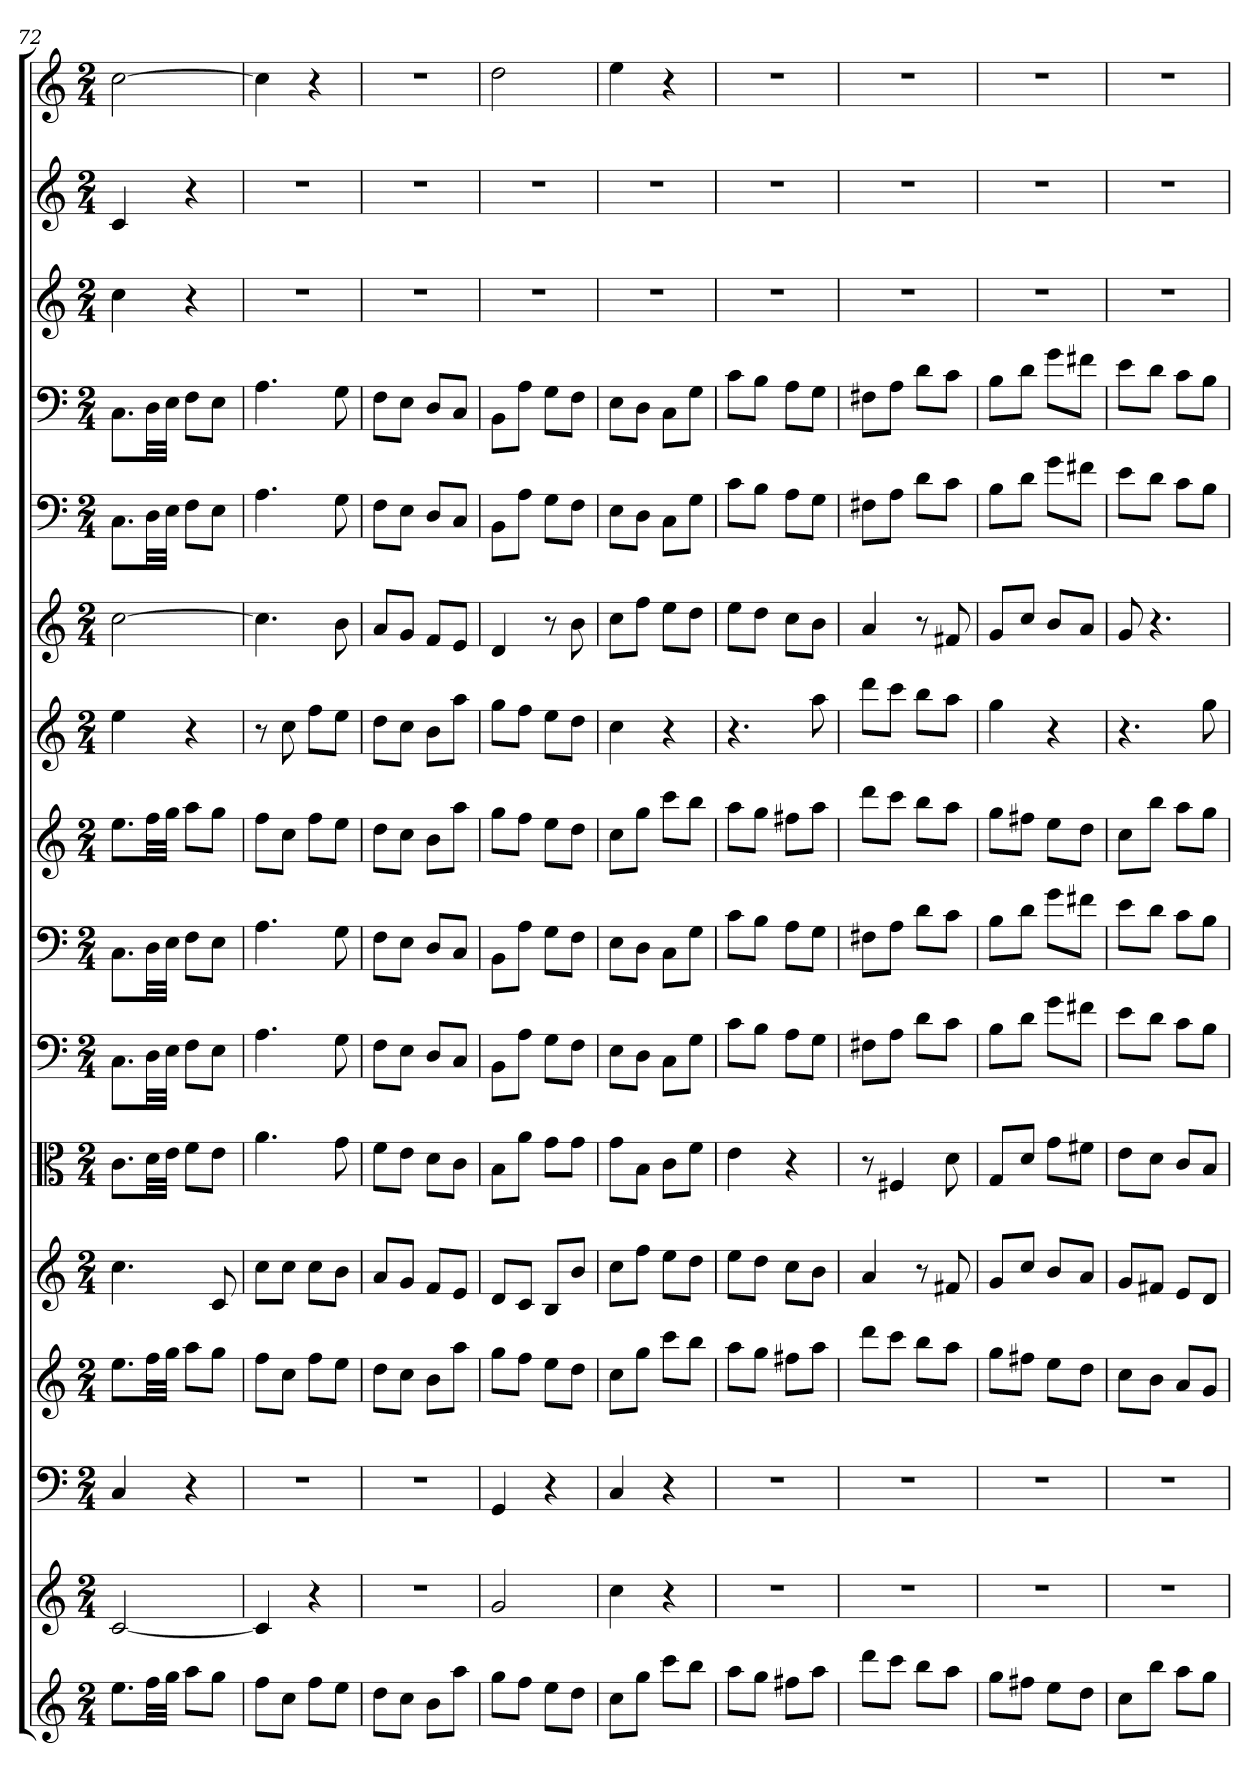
**kern	**kern	**kern	**kern	**kern	**kern	**kern	**kern	**kern	**kern	**kern	**kern	**kern	**kern	**kern	**kern
*part16	*part15	*part14	*part13	*part12	*part11	*part10	*part9	*part8	*part7	*part6	*part5	*part4	*part3	*part2	*part1
*staff16	*staff15	*staff14	*staff13	*staff12	*staff11	*staff10	*staff9	*staff8	*staff7	*staff6	*staff5	*staff4	*staff3	*staff2	*staff1
*	*	*clefF4	*	*	*clefC3	*clefF4	*clefF4	*	*	*	*clefF4	*clefF4	*	*	*
*k[]	*k[]	*k[]	*k[]	*k[]	*k[]	*k[]	*k[]	*k[]	*k[]	*k[]	*k[]	*k[]	*k[]	*k[]	*k[]
*C:	*C:	*C:	*C:	*C:	*C:	*C:	*C:	*C:	*C:	*C:	*C:	*C:	*C:	*C:	*C:
*M2/4	*M2/4	*M2/4	*M2/4	*M2/4	*M2/4	*M2/4	*M2/4	*M2/4	*M2/4	*M2/4	*M2/4	*M2/4	*M2/4	*M2/4	*M2/4
=72	=72	=72	=72	=72	=72	=72	=72	=72	=72	=72	=72	=72	=72	=72	=72
8.eeL	[2c	4C	8.eeL	4.cc	8.c\L	8.C\L	8.C\L	8.eeL	4ee	[2cc	8.C\L	8.C\L	4cc	4c	[2cc
32ffLL	.	.	32ffLL	.	32d\LL	32D\LL	32D\LL	32ffLL	.	.	32D\LL	32D\LL	.	.	.
32ggJJJ	.	.	32ggJJJ	.	32e\JJJ	32E\JJJ	32E\JJJ	32ggJJJ	.	.	32E\JJJ	32E\JJJ	.	.	.
8aaL	.	4r	8aaL	.	8f\L	8F\L	8F\L	8aaL	4r	.	8F\L	8F\L	4r	4r	.
8ggJ	.	.	8ggJ	8c	8e\J	8E\J	8E\J	8ggJ	.	.	8E\J	8E\J	.	.	.
=73	=73	=73	=73	=73	=73	=73	=73	=73	=73	=73	=73	=73	=73	=73	=73
8ffL	4c]	2r	8ffL	8ccL	4.a	4.A	4.A	8ffL	8r	4.cc]	4.A	4.A	2r	2r	4cc]
8ccJ	.	.	8ccJ	8ccJ	.	.	.	8ccJ	8cc	.	.	.	.	.	.
8ffL	4r	.	8ffL	8ccL	.	.	.	8ffL	8ffL	.	.	.	.	.	4r
8eeJ	.	.	8eeJ	8bJ	8g	8G	8G	8eeJ	8eeJ	8b	8G	8G	.	.	.
=74	=74	=74	=74	=74	=74	=74	=74	=74	=74	=74	=74	=74	=74	=74	=74
8ddL	2r	2r	8ddL	8aL	8f\L	8F\L	8F\L	8ddL	8ddL	8aL	8F\L	8F\L	2r	2r	2r
8ccJ	.	.	8ccJ	8gJ	8e\J	8E\J	8E\J	8ccJ	8ccJ	8gJ	8E\J	8E\J	.	.	.
8bL	.	.	8bL	8fL	8d\L	8D/L	8D/L	8bL	8bL	8fL	8D/L	8D/L	.	.	.
8aaJ	.	.	8aaJ	8eJ	8c\J	8C/J	8C/J	8aaJ	8aaJ	8eJ	8C/J	8C/J	.	.	.
=75	=75	=75	=75	=75	=75	=75	=75	=75	=75	=75	=75	=75	=75	=75	=75
8ggL	2g	4GG	8ggL	8dL	8B\L	8BB\L	8BB\L	8ggL	8ggL	4d	8BB\L	8BB\L	2r	2r	2dd
8ffJ	.	.	8ffJ	8cJ	8a\J	8A\J	8A\J	8ffJ	8ffJ	.	8A\J	8A\J	.	.	.
8eeL	.	4r	8eeL	8BL	8g\L	8G\L	8G\L	8eeL	8eeL	8r	8G\L	8G\L	.	.	.
8ddJ	.	.	8ddJ	8bJ	8g\J	8F\J	8F\J	8ddJ	8ddJ	8b	8F\J	8F\J	.	.	.
=76	=76	=76	=76	=76	=76	=76	=76	=76	=76	=76	=76	=76	=76	=76	=76
8ccL	4cc	4C	8ccL	8ccL	8g\L	8E\L	8E\L	8ccL	4cc	8ccL	8E\L	8E\L	2r	2r	4ee
8ggJ	.	.	8ggJ	8ffJ	8B\J	8D\J	8D\J	8ggJ	.	8ffJ	8D\J	8D\J	.	.	.
8cccL	4r	4r	8cccL	8eeL	8c\L	8C\L	8C\L	8cccL	4r	8eeL	8C\L	8C\L	.	.	4r
8bbJ	.	.	8bbJ	8ddJ	8f\J	8G\J	8G\J	8bbJ	.	8ddJ	8G\J	8G\J	.	.	.
=77	=77	=77	=77	=77	=77	=77	=77	=77	=77	=77	=77	=77	=77	=77	=77
8aaL	2r	2r	8aaL	8eeL	4e	8c\L	8c\L	8aaL	4.r	8eeL	8c\L	8c\L	2r	2r	2r
8ggJ	.	.	8ggJ	8ddJ	.	8B\J	8B\J	8ggJ	.	8ddJ	8B\J	8B\J	.	.	.
8ff#XL	.	.	8ff#XL	8ccL	4r	8A\L	8A\L	8ff#XL	.	8ccL	8A\L	8A\L	.	.	.
8aaJ	.	.	8aaJ	8bJ	.	8G\J	8G\J	8aaJ	8aa	8bJ	8G\J	8G\J	.	.	.
=78	=78	=78	=78	=78	=78	=78	=78	=78	=78	=78	=78	=78	=78	=78	=78
8dddL	2r	2r	8dddL	4a	8r	8F#X\L	8F#X\L	8dddL	8dddL	4a	8F#X\L	8F#X\L	2r	2r	2r
8cccJ	.	.	8cccJ	.	4F#X	8A\J	8A\J	8cccJ	8cccJ	.	8A\J	8A\J	.	.	.
8bbL	.	.	8bbL	8r	.	8d\L	8d\L	8bbL	8bbL	8r	8d\L	8d\L	.	.	.
8aaJ	.	.	8aaJ	8f#X	8d	8c\J	8c\J	8aaJ	8aaJ	8f#X	8c\J	8c\J	.	.	.
=79	=79	=79	=79	=79	=79	=79	=79	=79	=79	=79	=79	=79	=79	=79	=79
8ggL	2r	2r	8ggL	8gL	8G/L	8B\L	8B\L	8ggL	4gg	8gL	8B\L	8B\L	2r	2r	2r
8ff#XJ	.	.	8ff#XJ	8ccJ	8d/J	8d\J	8d\J	8ff#XJ	.	8ccJ	8d\J	8d\J	.	.	.
8eeL	.	.	8eeL	8bL	8g\L	8g\L	8g\L	8eeL	4r	8bL	8g\L	8g\L	.	.	.
8ddJ	.	.	8ddJ	8aJ	8f#X\J	8f#X\J	8f#X\J	8ddJ	.	8aJ	8f#X\J	8f#X\J	.	.	.
=80	=80	=80	=80	=80	=80	=80	=80	=80	=80	=80	=80	=80	=80	=80	=80
8ccL	2r	2r	8ccL	8gL	8e\L	8e\L	8e\L	8ccL	4.r	8g	8e\L	8e\L	2r	2r	2r
8bbJ	.	.	8bJ	8f#XJ	8d\J	8d\J	8d\J	8bbJ	.	4.r	8d\J	8d\J	.	.	.
8aaL	.	.	8aL	8eL	8c/L	8c\L	8c\L	8aaL	.	.	8c\L	8c\L	.	.	.
8ggJ	.	.	8gJ	8dJ	8B/J	8B\J	8B\J	8ggJ	8gg	.	8B\J	8B\J	.	.	.
=	=	=	=	=	=	=	=	=	=	=	=	=	=	=	=
*-	*-	*-	*-	*-	*-	*-	*-	*-	*-	*-	*-	*-	*-	*-	*-
